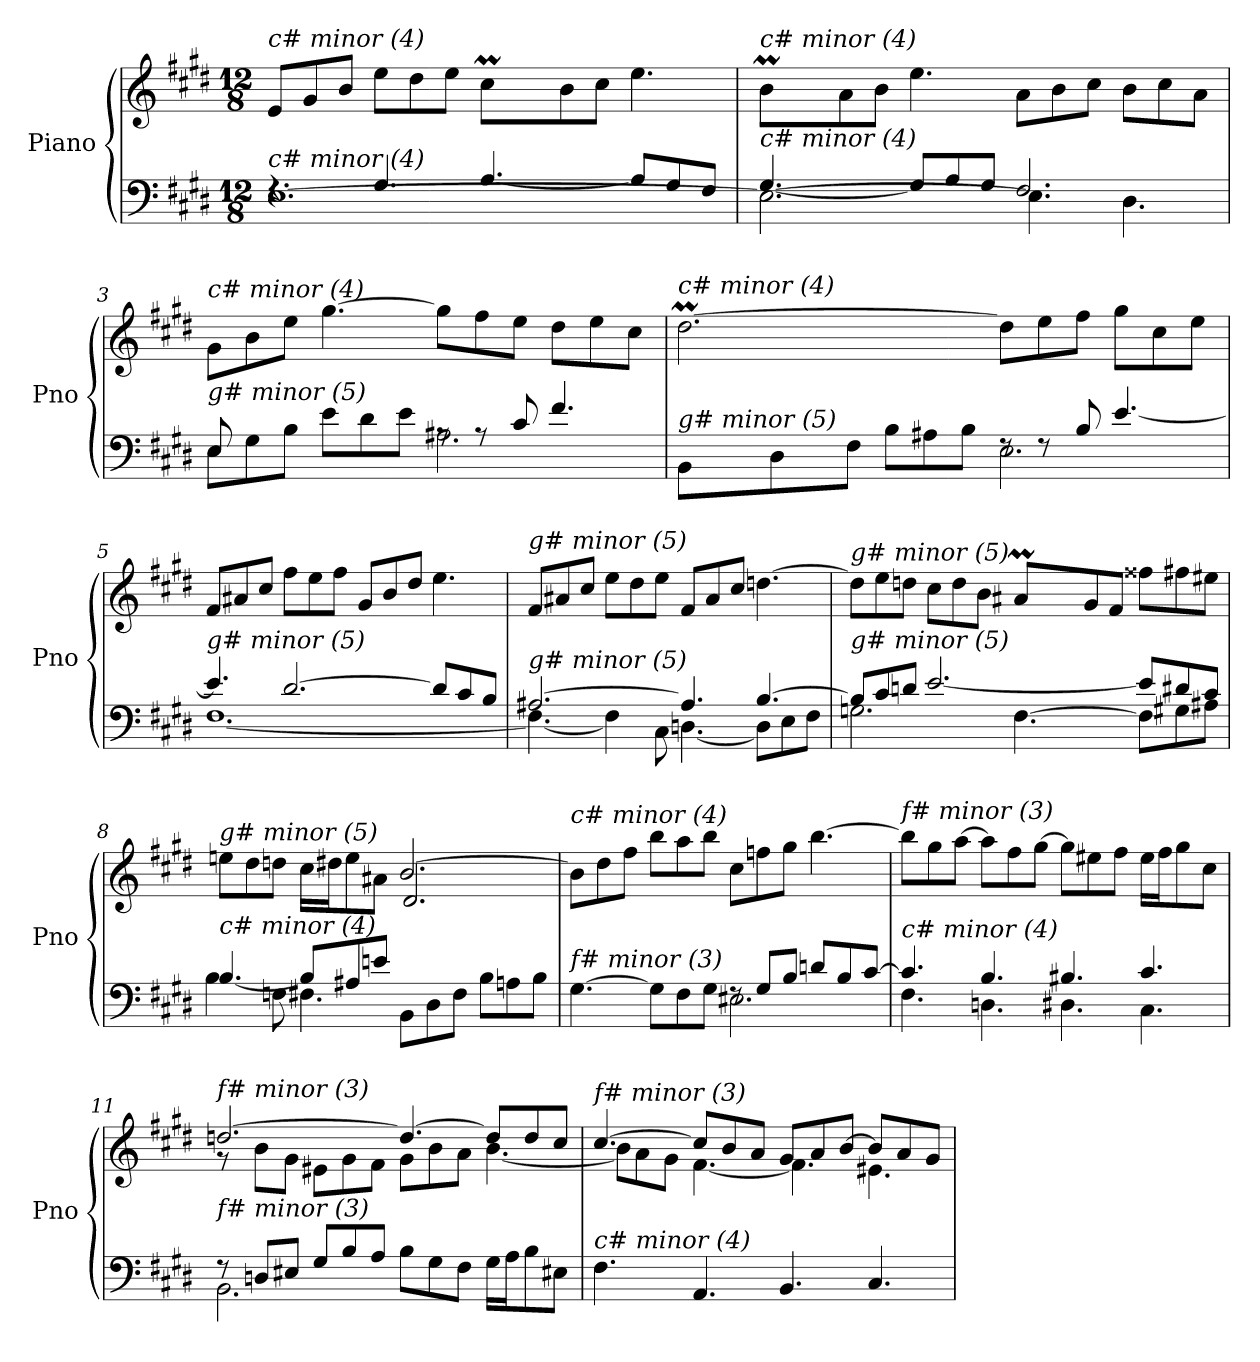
**kern	**kern
*part1	*part1
*staff2	*staff1
*I"Piano	*
*I'Pno	*
*clefF4	*clefG2
*k[f#c#g#d#]	*k[f#c#g#d#]
*M12/8	*M12/8
=1	=1
*^	*^
*	*^	*	*
!	!	!	!LO:TX:i:t=c# minor (4)	!
!LO:TX:i:t=c# minor (4)	!	!	!	!
2.ryy	4.rF	[1.E	8e/L	2.ryy
.	.	.	8g#/	.
.	.	.	8b/J	.
.	4.G#/	.	8ee\L	.
.	.	.	8dd#\	.
.	.	.	8ee\J	.
*	*	*	*	*Xtuplet
8ryy	[4.A/	.	8cc#M\L	40dd#yy
.	.	.	.	40cc#yy
.	.	.	.	40dd#yy
.	.	.	.	20cc#yy
2ryy	.	.	8b\	2ryy
.	.	.	8cc#\J	.
.	8A/L]	.	4.ee\	.
.	8G#/	.	.	.
8ryy	8F#/J	.	.	8ryy
=2	=2	=2	=2	=2
!	!	!	!LO:TX:i:t=c# minor (4)	!
!LO:TX:i:t=c# minor (4)	!	!	!	!
8ryy	[4.G#/	2.E\_	8bM\L	40cc#yy
.	.	.	.	40byy
.	.	.	.	40cc#yy
.	.	.	.	20byy
1ryy	.	.	8a\	1ryy
.	.	.	8b\J	.
.	8G#/L]	.	4.ee\	.
.	8A/	.	.	.
.	8G#/J	.	.	.
.	2.F#/	4.E\]	8a\L	.
.	.	.	8b\	.
.	.	.	8cc#\J	.
4.ryy	.	4.D#\	8b\L	4.ryy
.	.	.	8cc#\	.
.	.	.	8a\J	.
*	*v	*v	*	*
!!LO:LB:g=z	!!
=3	=3	=3	=3
!	!	!LO:TX:i:t=c# minor (4)	!
!LO:TX:i:t=g# minor (5)	!	!	!
8E\L	8E/	8g#\L	8ryy
8G#\	2ryy	8b\	2ryy
8B\J	.	8ee\J	.
8e\L	.	[4.gg#\	.
8d#\	.	.	.
8e\J	8ryy	.	8ryy
8rA	2.A#X\	8gg#\L]	2.ryy
8rA	.	8ff#\	.
8c#/	.	8ee\J	.
4.f#/	.	8dd#\L	.
.	.	8ee\	.
.	.	8cc#\J	.
!!LO:LB:g=z
=4	=4	=4	=4
*	*^	*	*^
!	!	!	!LO:TX:i:t=c# minor (4)	!	!
!LO:TX:i:t=g# minor (5)	!	!	!	!	!
2..ryy	8BB\L	2.ryy	[2.dd#m\	32cc#yy	2.ryy
.	.	.	.	32dd#yy	.
.	.	.	.	32eeyy	.
.	.	.	.	32dd#yy	.
.	8D#\	.	.	32eeyy	.
.	.	.	.	32dd#yy	.
.	.	.	.	32eeyy	.
.	.	.	.	[32dd#yy	.
.	8F#\J	.	.	4.dd#yy_	.
.	8B\L	.	.	.	.
.	8A#X\	.	.	.	.
.	8B\J	.	.	4dd#yy]	.
.	8rF	2.E\	8dd#\L]	.	2.ryy
2ryy	8rF	.	8ee\	2ryy	.
.	8B/	.	8ff#\J	.	.
.	[4.e/	.	8gg#\L	.	.
.	.	.	8cc#\	.	.
8ryy	.	.	8ee\J	8ryy	.
*	*v	*v	*	*	*
*	*	*	*v	*v
=5	=5	=5	=5
!	!	!LO:TX:i:t=g# minor (5)	!
!LO:TX:i:t=g# minor (5)	!	!	!
*	*	*v	*v
4.e/]	[1.F#	8f#/L
.	.	8a#X/
.	.	8cc#/J
[2.d#/	.	8ff#\L
.	.	8ee\
.	.	8ff#\J
.	.	8g#/L
.	.	8b/
.	.	8dd#/J
8d#/L]	.	4.ee\
8c#/	.	.
8B/J	.	.
=6	=6	=6
!	!	!LO:TX:i:t=g# minor (5)
!LO:TX:i:t=g# minor (5)	!	!
[2.A#X/	4.F#\_	8f#/L
.	.	8a#X/
.	.	8cc#/J
.	4F#\]	8ee\L
.	.	8dd#\
.	8C#\	8ee\J
4.A#/]	[4.Dn\	8f#/L
.	.	8a#/
.	.	8cc#/J
[4.B/	8D\L]	[4.ddn\
.	8E\	.
.	8F#\J	.
!!LO:LB:g=z
=7	=7	=7
*	*^	*^
!	!	!	!LO:TX:i:t=g# minor (5)	!
!LO:TX:i:t=g# minor (5)	!	!	!	!
2.ryy	8B/L]	2.Gn\	8dd\L]	2.ryy
.	8c#/	.	8ee\	.
.	8dn/J	.	8ddn\J	.
.	[2.e/	.	8cc#\L	.
.	.	.	8dd\	.
.	.	.	8b\J	.
8ryy	.	[4.F#\	8a#Xm/L	40byy
.	.	.	.	40a#yy
.	.	.	.	40byy
.	.	.	.	20a#yy
2ryy	.	.	8g#/	2ryy
.	.	.	8f#/J	.
.	8e/L]	8F#\L]	8ff##Xi\L	.
.	8d#X/	8G#X\	8ff#\	.
8ryy	8c#/J	8A#X\J	8ee#X\J	8ryy
=8	=8	=8	=8	=8
*	*	*	*	*^
!	!	!	!LO:TX:i:t=g# minor (5)	!	!
!LO:TX:i:t=c# minor (4)	!	!	!	!	!
2.ryy	[4.B/	4B\	8een\L	2.ryy	2.ryy
.	.	.	8dd#\	.	.
.	.	8Fni\	8ddn\J	.	.
.	8B/L]	4.F#\	16cc#\LL	.	.
.	.	.	16dd#X\J	.	.
.	8A#X/	.	8ee\	.	.
.	8en/J	.	8a#X\J	.	.
2.ryy	8BB\L	2.ryy	[2.b/	2.d#/	2.ryy
.	8D#\	.	.	.	.
.	8F#\J	.	.	.	.
.	8B\L	.	.	.	.
.	8An\	.	.	.	.
.	8B\J	.	.	.	.
*	*v	*v	*	*	*
*	*	*	*v	*v
!!LO:LB:g=z
=9	=9	=9	=9
!	!	!LO:TX:i:t=c# minor (4)	!
!LO:TX:i:t=f# minor (3)	!	!	!
[4.G#\	2.ryy	8b\L]	2.ryy
.	.	8dd#\	.
.	.	8ff#\J	.
8G#\L]	.	8bb\L	.
8F#\	.	8aa\	.
8G#\J	.	8bb\J	.
8rF	2.E#X\	8cc#\L	2.ryy
8G#/L	.	8ffni\	.
8B/J	.	8gg#\J	.
8dn/L	.	[4.bb\	.
8B/	.	.	.
[8c#/J	.	.	.
*	*	*v	*v
!!LO:PB:g=z
=10	=10	=10
!	!	!LO:TX:i:t=f# minor (3)
!LO:TX:i:t=c# minor (4)	!	!
4.c#/]	4.F#\	8bb\L]
.	.	8gg#\
.	.	[8aa\J
4.B/	4.Dn\	8aa\L]
.	.	8ff#\
.	.	[8gg#\J
4.B#X/	4.D#X\	8gg#\L]
.	.	8ee#X\
.	.	8ff#\J
4.c#/	4.C#\	16ee#\LL
.	.	16ff#\J
.	.	8gg#\
.	.	8cc#\J
=11	=11	=11
*	*	*^
*	*	*	*^
!	!	!LO:TX:i:t=f# minor (3)	!	!
!LO:TX:i:t=f# minor (3)	!	!	!	!
8r	2.BB\	[2.ddn/	8r	2.ryy
8Dn/L	.	.	8b\L	.
8E#X/J	.	.	8g#\J	.
8G#/L	.	.	8e#X\L	.
8B/	.	.	8g#\	.
8A/J	.	.	8f#\J	.
8B\L	2.ryy	4.dd/_	8g#\L	2.ryy
8G#\	.	.	8b\	.
8F#\J	.	.	8a\J	.
16G#\LL	.	8dd/L]	[4.b\	.
16A\J	.	.	.	.
8B\	.	8dd/	.	.
8E#X\J	.	8cc#/J	.	.
*v	*v	*	*	*
*	*	*v	*v
=12	=12	=12
!	!LO:TX:i:t=f# minor (3)	!
!LO:TX:i:t=c# minor (4)	!	!
4.F#\	[4.cc#/	8b\L]
.	.	8a\
.	.	8g#\J
4.AA/	8cc#/L]	[4.f#\
.	8b/	.
.	8a/J	.
4.BB/	8g#/L	4.f#\]
.	8a/	.
.	[8b/J	.
4.C#/	8b/L]	4.e#X\
.	8a/	.
.	8g#/J	.
*	*v	*v
=	=
*-	*-
